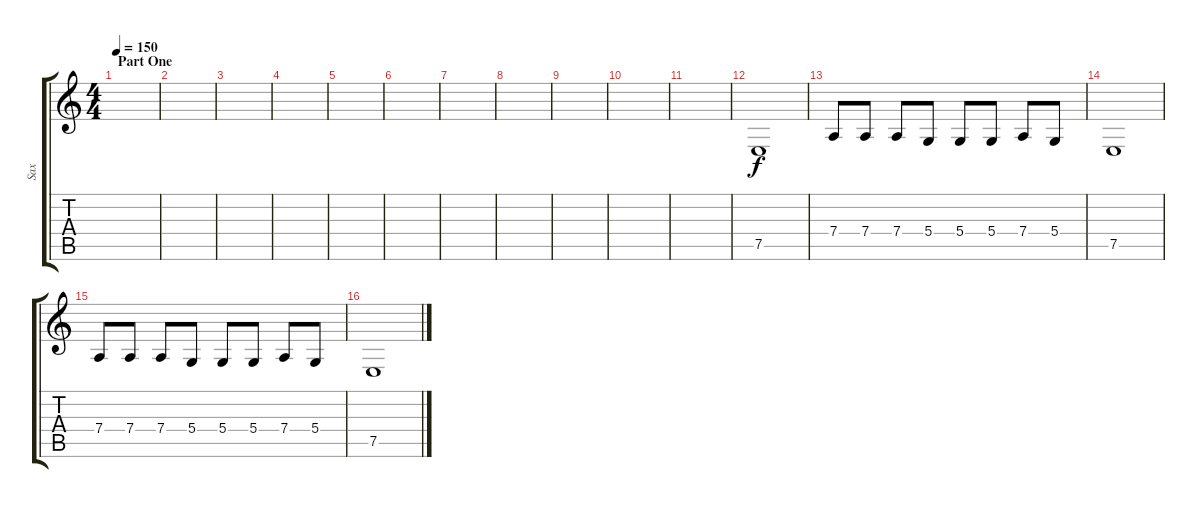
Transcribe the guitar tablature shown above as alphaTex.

\track ("Sax" "Sax") {instrument altosax}
\staff {score tabs}
\tuning (E4 B3 G3 D3 A2 E2) {hide}
\ts (4 4)
\section ("" "Part One")
\tempo 150
\clef g2
\ks c
|
|
|
|
|
|
|
|
|
|
|
7.5.1 |
7.4.8 7.4.8 7.4.8 5.4.8 5.4.8 5.4.8 7.4.8 5.4.8 |
7.5.1 |
7.4.8 7.4.8 7.4.8 5.4.8 5.4.8 5.4.8 7.4.8 5.4.8 |
7.5.1
